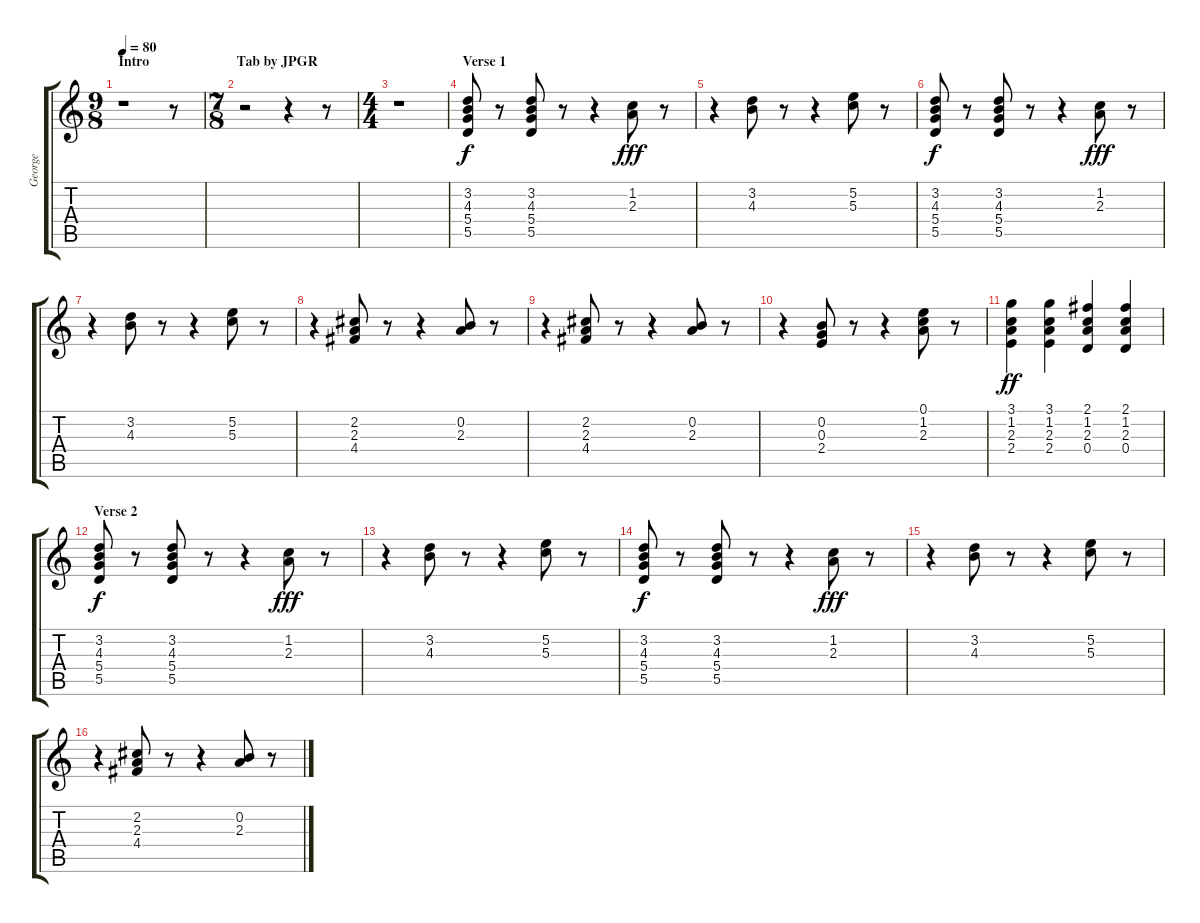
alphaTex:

\track ("George" "George") {instrument electricguitarjazz}
\staff {score tabs}
\tuning (E4 B3 G3 D3 A2 E2) {hide}
\ts (9 8)
\section ("" "Intro                         Tab by JPGR")
\tempo 80
\clef g2
\ks c
r.1{dy f instrument electricguitarjazz} r.8 |
\ts (7 8)
r.2 r.4 r.8 |
\ts (4 4)
r.1 |
\section ("" "Verse 1")
(3.2 4.3 5.4 5.5).8 r.8 (3.2 4.3 5.4 5.5).8 r.8 r.4 (1.2 2.3).8{dy fff} r.8 |
r.4 (3.2 4.3).8 r.8 r.4 (5.2 5.3).8 r.8 |
(3.2 4.3 5.4 5.5).8{dy f} r.8 (3.2 4.3 5.4 5.5).8 r.8 r.4 (1.2 2.3).8{dy fff} r.8 |
r.4 (3.2 4.3).8 r.8 r.4 (5.2 5.3).8 r.8 |
r.4 (2.2 2.3 4.4).8 r.8 r.4 (0.2 2.3).8 r.8 |
r.4 (2.2 2.3 4.4).8 r.8 r.4 (0.2 2.3).8 r.8 |
r.4 (0.2 0.3 2.4).8 r.8 r.4 (0.1 1.2 2.3).8 r.8 |
(3.1 1.2 2.3 2.4).4{dy ff} (3.1 1.2 2.3 2.4).4 (2.1 1.2 2.3 0.4).4 (2.1 1.2 2.3 0.4).4 |
\section ("" "Verse 2")
(3.2 4.3 5.4 5.5).8{dy f} r.8 (3.2 4.3 5.4 5.5).8 r.8 r.4 (1.2 2.3).8{dy fff} r.8 |
r.4 (3.2 4.3).8 r.8 r.4 (5.2 5.3).8 r.8 |
(3.2 4.3 5.4 5.5).8{dy f} r.8 (3.2 4.3 5.4 5.5).8 r.8 r.4 (1.2 2.3).8{dy fff} r.8 |
r.4 (3.2 4.3).8 r.8 r.4 (5.2 5.3).8 r.8 |
r.4 (2.2 2.3 4.4).8 r.8 r.4 (0.2 2.3).8 r.8
